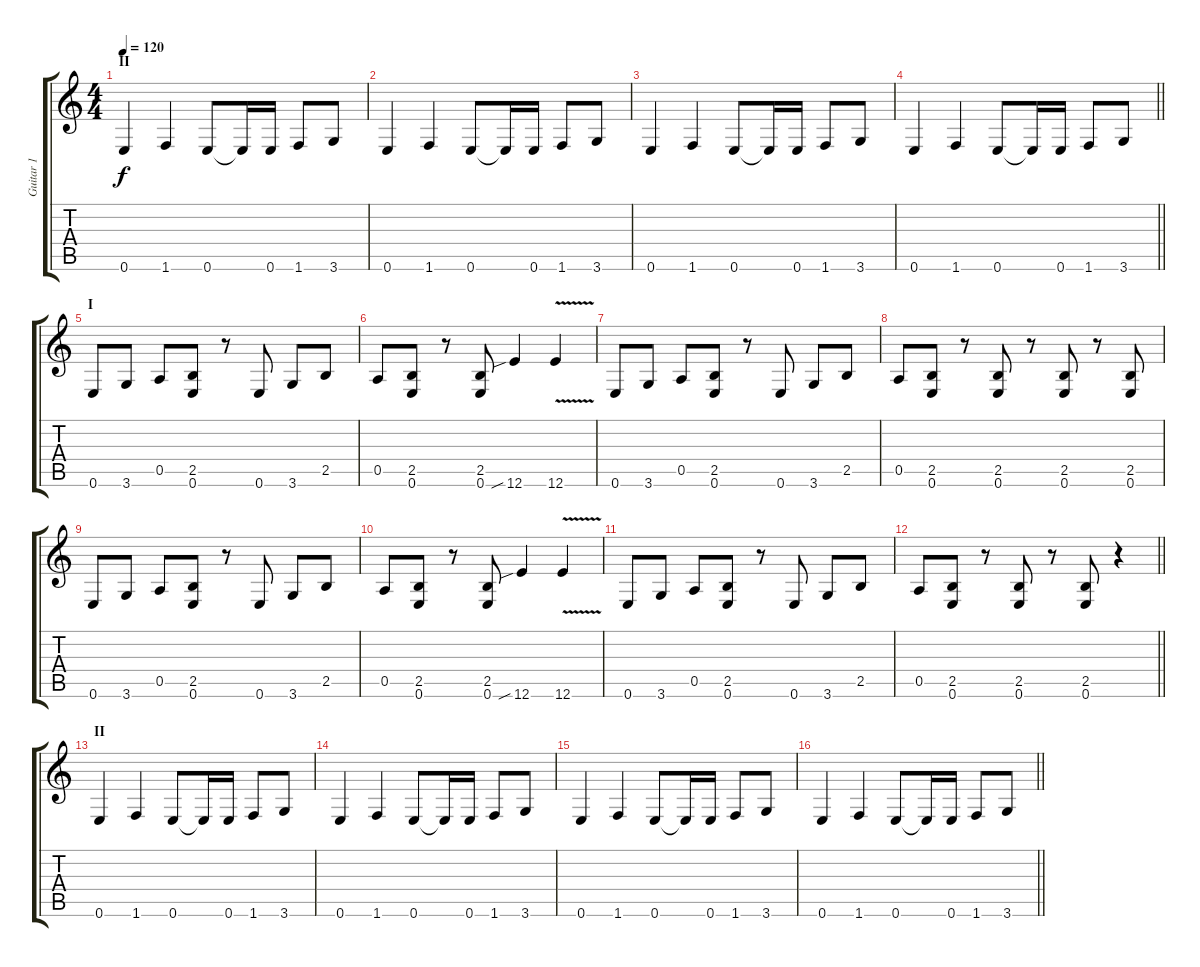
\track ("Guitar 1" "Guitar 1") {instrument distortionguitar}
\staff {score tabs}
\tuning (E4 B3 G3 D3 A2 E2) {hide}
\ts (4 4)
\section ("" "II")
\tempo 120
\clef g2
\ks c
0.6.4{dy f} 1.6.4 0.6.8 0.6{t}.16 0.6.16 1.6.8 3.6.8 |
0.6.4 1.6.4 0.6.8 0.6{t}.16 0.6.16 1.6.8 3.6.8 |
0.6.4 1.6.4 0.6.8 0.6{t}.16 0.6.16 1.6.8 3.6.8 |
\barLineRight lightlight
0.6.4 1.6.4 0.6.8 0.6{t}.16 0.6.16 1.6.8 3.6.8 |
\section ("" "I")
0.6.8 3.6.8 0.5.8 (2.5 0.6).8 r.8 0.6.8 3.6.8 2.5.8 |
0.5.8 (2.5 0.6).8 r.8 (2.5 0.6).8 12.6{sib}.4 12.6{v}.4 |
0.6.8 3.6.8 0.5.8 (2.5 0.6).8 r.8 0.6.8 3.6.8 2.5.8 |
0.5.8 (2.5 0.6).8 r.8 (2.5 0.6).8 r.8 (2.5 0.6).8 r.8 (2.5 0.6).8 |
0.6.8 3.6.8 0.5.8 (2.5 0.6).8 r.8 0.6.8 3.6.8 2.5.8 |
0.5.8 (2.5 0.6).8 r.8 (2.5 0.6).8 12.6{sib}.4 12.6{v}.4 |
0.6.8 3.6.8 0.5.8 (2.5 0.6).8 r.8 0.6.8 3.6.8 2.5.8 |
\barLineRight lightlight
0.5.8 (2.5 0.6).8 r.8 (2.5 0.6).8 r.8 (2.5 0.6).8 r.4 |
\section ("" "II")
0.6.4 1.6.4 0.6.8 0.6{t}.16 0.6.16 1.6.8 3.6.8 |
0.6.4 1.6.4 0.6.8 0.6{t}.16 0.6.16 1.6.8 3.6.8 |
0.6.4 1.6.4 0.6.8 0.6{t}.16 0.6.16 1.6.8 3.6.8 |
\barLineRight lightlight
0.6.4 1.6.4 0.6.8 0.6{t}.16 0.6.16 1.6.8 3.6.8
